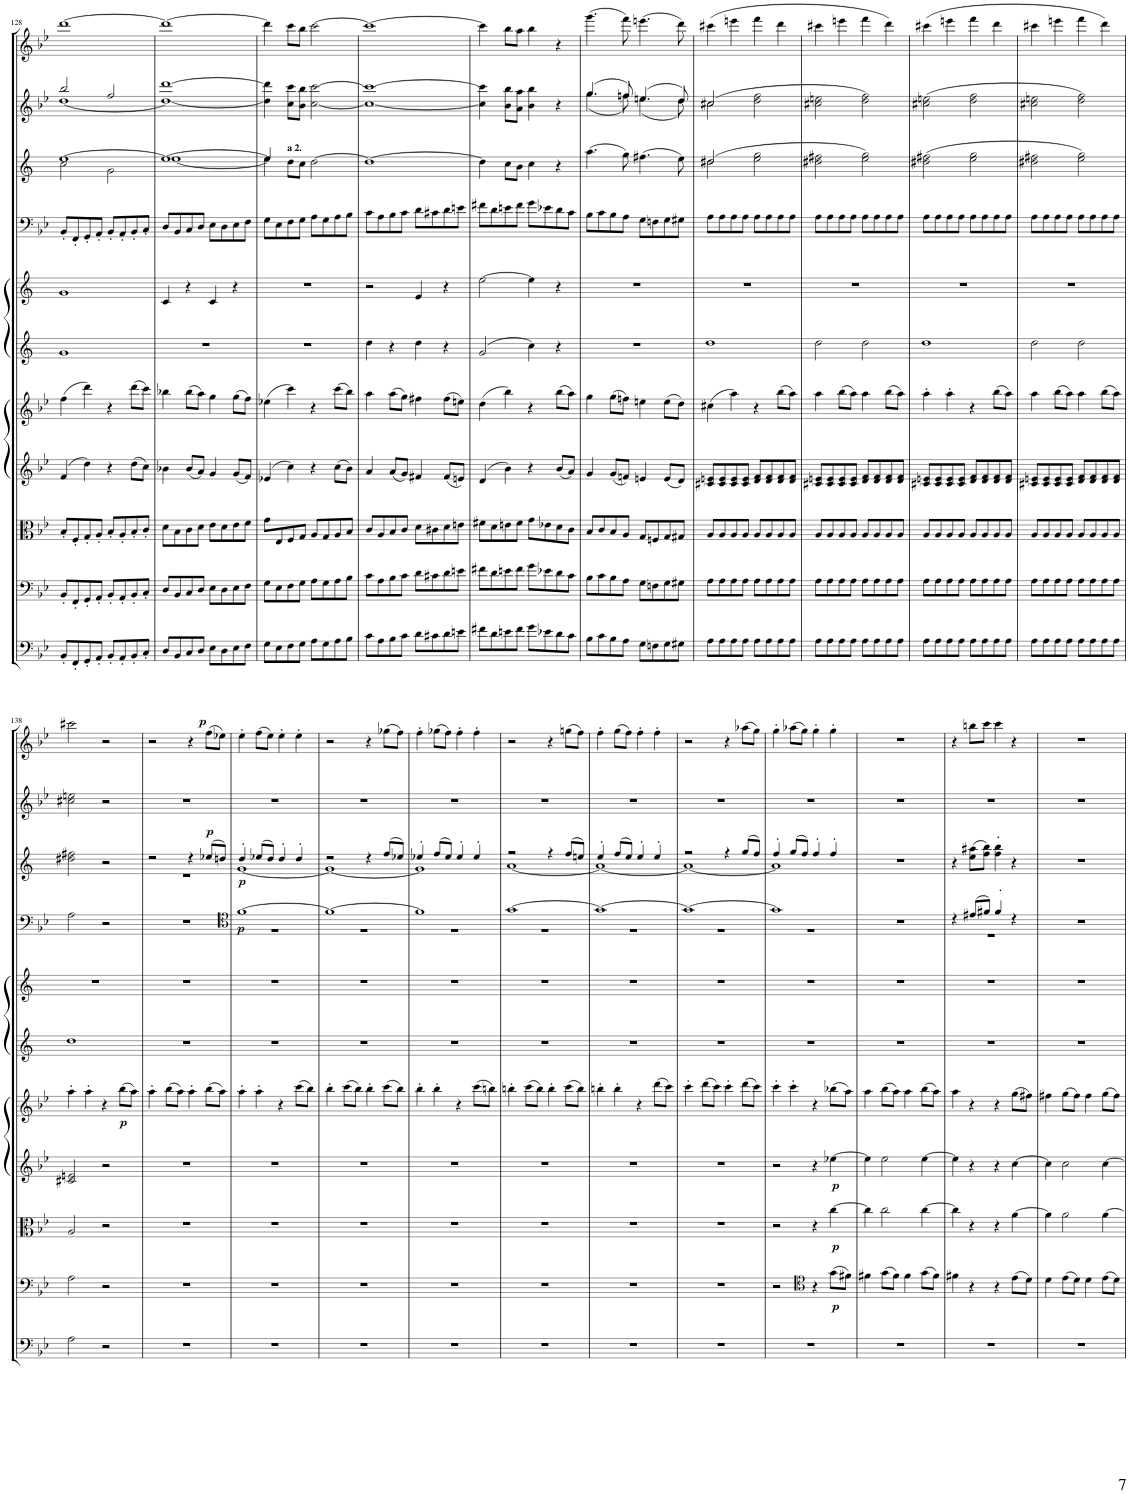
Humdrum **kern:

**kern	**kern	**dynam	**kern	**dynam	**kern	**dynam	**kern	**dynam	**kern	**kern	**kern	**dynam	**kern	**dynam	**kern	**kern	**dynam
*part11	*part10	*part10	*part9	*part9	*part8	*part8	*part7	*part7	*part6	*part5	*part4	*part4	*part3	*part3	*part2	*part1	*part1
*staff11	*staff10	*staff10	*staff9	*staff9	*staff8	*staff8	*staff7	*staff7	*staff6	*staff5	*staff4	*staff4	*staff3	*staff3	*staff2	*staff1	*staff1
*I"Contrabasso.	*I"Violoncello.	*	*I"Viola.	*	*I"Violino II.	*	*I"Violino I.	*	*I"Corno in G.	*I"Corno in B.	*I"Fagotti.	*	*I"Clarinetti in B.	*	*I"Oboi.	*I"Flauto.	*
*	*	*	*	*	*	*	*	*	*	*	*	*	*I'Cl	*	*I'Ob	*I'Fl	*
!!LO:PB:g=z
*clefF4	*clefF4	*	*clefC3	*	*clefG2	*	*clefG2	*	*clefG2	*clefG2	*clefF4	*	*clefG2	*	*clefG2	*clefG2	*
*Trd7c12	*	*	*	*	*	*	*	*	*Trd3c5	*Trd1c2	*	*	*Trd1c2	*	*	*	*
*k[b-e-]	*k[b-e-]	*	*k[b-e-]	*	*k[b-e-]	*	*k[b-e-]	*	*k[b-e-a-]	*k[]	*k[b-e-]	*	*k[]	*	*k[b-e-]	*k[b-e-]	*
*M2/2	*M2/2	*	*M2/2	*	*M2/2	*	*M2/2	*	*M2/2	*M2/2	*M2/2	*	*M2/2	*	*M2/2	*M2/2	*
*met(c|)	*met(c|)	*	*met(c|)	*	*met(c|)	*	*met(c|)	*	*met(c|)	*met(c|)	*met(c|)	*	*met(c|)	*	*met(c|)	*met(c|)	*
=128	=128	=128	=128	=128	=128	=128	=128	=128	=128	=128	=128	=128	=128	=128	=128	=128	=128
*	*	*	*	*	*	*	*	*	*	*	*	*	*^	*	*^	*	*
8BB-'/L	8BB-'/L	.	8B-'/L	.	(4f/	.	(4ff\	.	1g	1g'~	8BB-'/L	.	[1ee	2cc\	.	2bb-/	[1dd	[1ddd	.
8FF'/	8FF'/	.	8F'/	.	.	.	.	.	.	.	8FF'/	.	.	.	.	.	.	.	.
8GG'/	8GG'/	.	8G'/	.	4dd\)	.	4ddd\)	.	.	.	8GG'/	.	.	.	.	.	.	.	.
8AA'/J	8AA'/J	.	8A'/J	.	.	.	.	.	.	.	8AA'/J	.	.	.	.	.	.	.	.
8BB-'/L	8BB-'/L	.	8B-'/L	.	4r	.	4r	.	.	.	8BB-'/L	.	.	2g\	.	2ff/	.	.	.
8AA'/	8AA'/	.	8A'/	.	.	.	.	.	.	.	8AA'/	.	.	.	.	.	.	.	.
8BB-'/	8BB-'/	.	8B-'/	.	(8dd\L	.	(8ddd\L	.	.	.	8BB-'/	.	.	.	.	.	.	.	.
8C'/J	8C'/J	.	8c'/J	.	8cc\J)	.	8ccc\J)	.	.	.	8C'/J	.	.	.	.	.	.	.	.
=129	=129	=129	=129	=129	=129	=129	=129	=129	=129	=129	=129	=129	=129	=129	=129	=129	=129	=129	=129
8D'/L	8D'/L	.	8d'\L	.	4b-X'~\	.	4bb-X'~\	.	1r	4c/	8D'/L	.	1ee_	[1ee	.	[1ddd	1dd_	1ddd_	.
8BB-'/	8BB-'/	.	8B-'\	.	.	.	.	.	.	.	8BB-'/	.	.	.	.	.	.	.	.
8C'/	8C'/	.	8c'\	.	(8b-/L	.	(8bb-\L	.	.	4r	8C'/	.	.	.	.	.	.	.	.
8D'/J	8D'/J	.	8d'\J	.	8a/J)	.	8aa\J)	.	.	.	8D'/J	.	.	.	.	.	.	.	.
8E-'\L	8E-'\L	.	8e-'\L	.	4g'~/	.	4gg'~\	.	.	4c/	8E-'\L	.	.	.	.	.	.	.	.
8D'\	8D'\	.	8d'\	.	.	.	.	.	.	.	8D'\	.	.	.	.	.	.	.	.
8E-'\	8E-'\	.	8e-'\	.	(8g/L	.	(8gg\L	.	.	4r	8E-'\	.	.	.	.	.	.	.	.
8F'\J	8F'\J	.	8f'\J	.	8f/J)	.	8ff\J)	.	.	.	8F'\J	.	.	.	.	.	.	.	.
*	*	*	*	*	*	*	*	*	*	*	*	*	*	*	*	*v	*v	*	*
=130	=130	=130	=130	=130	=130	=130	=130	=130	=130	=130	=130	=130	=130	=130	=130	=130	=130	=130
8G'\L	8G'\L	.	8g'\L	.	(4e-X/	.	(4ee-X\	.	1r	1r	8G'\L	.	4ee'/]	4ee'\]	.	4dd\]' 4ddd\]'	4ddd'\]	.
8E-'\	8E-'\	.	8E-'/	.	.	.	.	.	.	.	8E-'\	.	.	.	.	.	.	.
!	!	!	!	!	!	!	!	!	!	!	!	!	!LO:TX:a:B:t=a 2.	!	!	!	!	!
8F'\	8F'\	.	8F'/	.	4cc\)	.	4ccc\)	.	.	.	8F'\	.	8dd'\L	2.ryy	.	8cc\' 8ccc\'L	8ccc'\L	.
8G'\J	8G'\J	.	8G'/J	.	.	.	.	.	.	.	8G'\J	.	8cc'\J	.	.	8b-\' 8bb-\'J	8bb-'\J	.
8A'\L	8A'\L	.	8A'/L	.	4r	.	4r	.	.	.	8A'\L	.	[>2dd\	.	.	[2cc\ [2ccc\	[2ccc\	.
8G'\	8G'\	.	8G'/	.	.	.	.	.	.	.	8G'\	.	.	.	.	.	.	.
8A'\	8A'\	.	8A'/	.	(8cc\L	.	(8ccc\L	.	.	.	8A'\	.	.	.	.	.	.	.
8B-'\J	8B-'\J	.	8B-'/J	.	8b-\J)	.	8bb-\J)	.	.	.	8B-'\J	.	.	.	.	.	.	.
*	*	*	*	*	*	*	*	*	*	*	*	*	*v	*v	*	*	*	*
=131	=131	=131	=131	=131	=131	=131	=131	=131	=131	=131	=131	=131	=131	=131	=131	=131	=131
8c'\L	8c'\L	.	8c'/L	.	4a'~/	.	4aa'~\	.	4dd\	2r	8c'\L	.	1dd_	.	1cc_ 1ccc_	1ccc_	.
8A'\	8A'\	.	8A'/	.	.	.	.	.	.	.	8A'\	.	.	.	.	.	.
8B-'\	8B-'\	.	8B-'/	.	(8a/L	.	(8aa\L	.	4r	.	8B-'\	.	.	.	.	.	.
8c'\J	8c'\J	.	8c'/J	.	8g/J)	.	8gg\J)	.	.	.	8c'\J	.	.	.	.	.	.
8d'\L	8d'\L	.	8d'\L	.	4f#X'~/	.	4ff#X'~\	.	4dd\	4e/	8d'\L	.	.	.	.	.	.
8c#X'\	8c#X'\	.	8c#X'\	.	.	.	.	.	.	.	8c#X'\	.	.	.	.	.	.
8d'\	8d'\	.	8d'\	.	(8f#/L	.	(8ff#\L	.	4r	4r	8d'\	.	.	.	.	.	.
8en'\J	8en'\J	.	8en'\J	.	8en/J)	.	8een\J)	.	.	.	8en'\J	.	.	.	.	.	.
=132	=132	=132	=132	=132	=132	=132	=132	=132	=132	=132	=132	=132	=132	=132	=132	=132	=132
8f#X'\L	8f#X'\L	.	8f#X'\L	.	(4d/	.	(4dd\	.	(2g/	[2ee\	8f#X'\L	.	4dd'\]	.	4cc\]' 4ccc\]'	4ccc'\]	.
8d'\	8d'\	.	8d'\	.	.	.	.	.	.	.	8d'\	.	.	.	.	.	.
8en'\	8en'\	.	8en'\	.	4b-\)	.	4bb-\)	.	.	.	8en'\	.	8cc'\L	.	8b-\' 8bb-\'L	8bb-'\L	.
8f#'\J	8f#'\J	.	8f#'\J	.	.	.	.	.	.	.	8f#'\J	.	8b'\J	.	8a\' 8aa\'J	8aa'\J	.
8g'\L	8g'\L	.	8g'\L	.	4r	.	4r	.	4cc\)	4ee\]	8g'\L	.	4cc\	.	4b-\ 4bb-\	4bb-\	.
8e-X'\	8e-X'\	.	8e-X'\	.	.	.	.	.	.	.	8e-X'\	.	.	.	.	.	.
8d'\	8d'\	.	8d'\	.	(8b-/L	.	(8bb-\L	.	4r	4r	8d'\	.	4r	.	4r	4r	.
8c'\J	8c'\J	.	8c'\J	.	8a/J)	.	8aa\J)	.	.	.	8c'\J	.	.	.	.	.	.
=133	=133	=133	=133	=133	=133	=133	=133	=133	=133	=133	=133	=133	=133	=133	=133	=133	=133
*	*	*	*	*	*	*	*	*	*	*	*	*	*	*	*^	*	*
8B-'\L	8B-'\L	.	8B-'/L	.	4g'~/	.	4gg'~\	.	1r	1r	8B-'\L	.	(4.aa\	.	(4.gg/	(4.gg\	(4.ggg\	.
8c'\	8c'\	.	8c'/	.	.	.	.	.	.	.	8c'\	.	.	.	.	.	.	.
8B-'\	8B-'\	.	8B-'/	.	(8g/L	.	(8gg\L	.	.	.	8B-'\	.	.	.	.	.	.	.
8A'\J	8A'\J	.	8A'/J	.	8fn/J)	.	8ffn\J)	.	.	.	8A'\J	.	8gg\)	.	8ff/)	8ffn\)	8fff\)	.
8G'\L	8G'\L	.	8G'/L	.	4en'~/	.	4een'~\	.	.	.	8G'\L	.	(4.ff#X\	.	(4.een/	(4.ee\	(4.eeen\	.
8Fn'\	8Fn'\	.	8Fn'/	.	.	.	.	.	.	.	8Fn'\	.	.	.	.	.	.	.
8G'\	8G'\	.	8G'/	.	(8e/L	.	(8ee\L	.	.	.	8G'\	.	.	.	.	.	.	.
8G#X'\J	8G#X'\J	.	8G#X'/J	.	8d/J)	.	8dd\J)	.	.	.	8G#X'\J	.	8ee\)	.	8dd/)	8dd\)	8ddd\)	.
=134	=134	=134	=134	=134	=134	=134	=134	=134	=134	=134	=134	=134	=134	=134	=134	=134	=134	=134
*	*	*	*	*	*	*	*	*	*	*	*	*	*^	*	*	*	*	*
8A'\L	8A'\L	.	8A'/L	.	8c#X/' 8en/'L	.	(4cc#X\	.	1dd	1r	8A'\L	.	(2dd#X/	2dd#\	.	(2cc#X/	2cc#\	(4ccc#X\	.
8A'\	8A'\	.	8A'/	.	8c#/' 8e/'	.	.	.	.	.	8A'\	.	.	.	.	.	.	.	.
8A'\	8A'\	.	8A'/	.	8c#/' 8e/'	.	4aa\)	.	.	.	8A'\	.	.	.	.	.	.	4eeen\	.
8A'\J	8A'\J	.	8A'/J	.	8c#/' 8e/'J	.	.	.	.	.	8A'\J	.	.	.	.	.	.	.	.
8A'\L	8A'\L	.	8A'/L	.	8d/' 8f/'L	.	4r	.	.	.	8A'\L	.	2ee\ 2gg\	2ryy	.	2dd\ 2ff\	2ryy	4fff\	.
8A'\	8A'\	.	8A'/	.	8d/' 8f/'	.	.	.	.	.	8A'\	.	.	.	.	.	.	.	.
8A'\	8A'\	.	8A'/	.	8d/' 8f/'	.	(8bb-\L	.	.	.	8A'\	.	.	.	.	.	.	4ddd\	.
8A'\J	8A'\J	.	8A'/J	.	8d/' 8f/'J	.	8aa\J)	.	.	.	8A'\J	.	.	.	.	.	.	.	.
*	*	*	*	*	*	*	*	*	*	*	*	*	*v	*v	*	*	*	*	*
*	*	*	*	*	*	*	*	*	*	*	*	*	*	*	*v	*v	*	*
=135	=135	=135	=135	=135	=135	=135	=135	=135	=135	=135	=135	=135	=135	=135	=135	=135	=135
8A'\L	8A'\L	.	8A'/L	.	8c#X/' 8en/'L	.	4aa'~\	.	2dd\	1r	8A'\L	.	2dd#X\ 2ff#X\	.	2cc#X\ 2een\	4ccc#X\	.
8A'\	8A'\	.	8A'/	.	8c#/' 8e/'	.	.	.	.	.	8A'\	.	.	.	.	.	.
8A'\	8A'\	.	8A'/	.	8c#/' 8e/'	.	(8bb-\L	.	.	.	8A'\	.	.	.	.	4eeen\	.
8A'\J	8A'\J	.	8A'/J	.	8c#/' 8e/'J	.	8aa\J)	.	.	.	8A'\J	.	.	.	.	.	.
8A'\L	8A'\L	.	8A'/L	.	8d/' 8f/'L	.	4aa'~\	.	2dd\	.	8A'\L	.	2ee\ 2gg\)	.	2dd\ 2ff\)	4fff\	.
8A'\	8A'\	.	8A'/	.	8d/' 8f/'	.	.	.	.	.	8A'\	.	.	.	.	.	.
8A'\	8A'\	.	8A'/	.	8d/' 8f/'	.	(8bb-\L	.	.	.	8A'\	.	.	.	.	4ddd\)	.
8A'\J	8A'\J	.	8A'/J	.	8d/' 8f/'J	.	8aa\J)	.	.	.	8A'\J	.	.	.	.	.	.
=136	=136	=136	=136	=136	=136	=136	=136	=136	=136	=136	=136	=136	=136	=136	=136	=136	=136
8A'\L	8A'\L	.	8A'/L	.	8c#X/' 8en/'L	.	4aa'\	.	1dd	1r	8A'\L	.	(2dd#X\ 2ff#X\	.	(2cc#X\ 2een\	(4ccc#X\	.
8A'\	8A'\	.	8A'/	.	8c#/' 8e/'	.	.	.	.	.	8A'\	.	.	.	.	.	.
8A'\	8A'\	.	8A'/	.	8c#/' 8e/'	.	4aa'\	.	.	.	8A'\	.	.	.	.	4eeen\	.
8A'\J	8A'\J	.	8A'/J	.	8c#/' 8e/'J	.	.	.	.	.	8A'\J	.	.	.	.	.	.
8A'\L	8A'\L	.	8A'/L	.	8d/' 8f/'L	.	4r	.	.	.	8A'\L	.	2ee\ 2gg\	.	2dd\ 2ff\	4fff\	.
8A'\	8A'\	.	8A'/	.	8d/' 8f/'	.	.	.	.	.	8A'\	.	.	.	.	.	.
8A'\	8A'\	.	8A'/	.	8d/' 8f/'	.	(8bb-\L	.	.	.	8A'\	.	.	.	.	4ddd\	.
8A'\J	8A'\J	.	8A'/J	.	8d/' 8f/'J	.	8aa\J)	.	.	.	8A'\J	.	.	.	.	.	.
=137	=137	=137	=137	=137	=137	=137	=137	=137	=137	=137	=137	=137	=137	=137	=137	=137	=137
8A'\L	8A'\L	.	8A'/L	.	8c#X/' 8en/'L	.	4aa'~\	.	2dd\	1r	8A'\L	.	2dd#X\ 2ff#X\	.	2cc#X\ 2een\	4ccc#X\	.
8A'\	8A'\	.	8A'/	.	8c#/' 8e/'	.	.	.	.	.	8A'\	.	.	.	.	.	.
8A'\	8A'\	.	8A'/	.	8c#/' 8e/'	.	(8bb-\L	.	.	.	8A'\	.	.	.	.	4eeen\	.
8A'\J	8A'\J	.	8A'/J	.	8c#/' 8e/'J	.	8aa\J)	.	.	.	8A'\J	.	.	.	.	.	.
8A'\L	8A'\L	.	8A'/L	.	8d/' 8f/'L	.	4aa'~\	.	2dd\	.	8A'\L	.	2ee\ 2gg\)	.	2dd\ 2ff\)	4fff\	.
8A'\	8A'\	.	8A'/	.	8d/' 8f/'	.	.	.	.	.	8A'\	.	.	.	.	.	.
8A'\	8A'\	.	8A'/	.	8d/' 8f/'	.	(8bb-\L	.	.	.	8A'\	.	.	.	.	4ddd\)	.
8A'\J	8A'\J	.	8A'/J	.	8d/' 8f/'J	.	8aa\J)	.	.	.	8A'\J	.	.	.	.	.	.
!!LO:LB:g=z
=138	=138	=138	=138	=138	=138	=138	=138	=138	=138	=138	=138	=138	=138	=138	=138	=138	=138
2A\	2A\	.	2A/	.	2c#X/ 2en/	.	4aa'\	.	1dd	1r	2A\	.	2dd#X\ 2ff#X\	.	2cc#X\ 2een\	2ccc#X\	.
.	.	.	.	.	.	.	4aa'\	.	.	.	.	.	.	.	.	.	.
2r	2r	.	2r	.	2r	.	4r	.	.	.	2r	.	2r	.	2r	2r	.
!	!	!	!	!	!	!	!	!LO:DY:b	!	!	!	!	!	!	!	!	!
.	.	.	.	.	.	.	(8bb-\L	p	.	.	.	.	.	.	.	.	.
.	.	.	.	.	.	.	8aa\J)	.	.	.	.	.	.	.	.	.	.
=139	=139	=139	=139	=139	=139	=139	=139	=139	=139	=139	=139	=139	=139	=139	=139	=139	=139
*	*	*	*	*	*	*	*	*	*	*	*	*	*^	*	*	*	*
1r	1r	.	1r	.	1r	.	4aa'\	.	1r	1r	1r	.	2r	1r	.	1r	2r	.
.	.	.	.	.	.	.	(8bb-\L	.	.	.	.	.	.	.	.	.	.	.
.	.	.	.	.	.	.	8aa\J)	.	.	.	.	.	.	.	.	.	.	.
.	.	.	.	.	.	.	4aa'\	.	.	.	.	.	4r	.	.	.	4r	.
!	!	!	!	!	!	!	!	!	!	!	!	!	!	!	!LO:DY:a	!	!	!LO:DY:a
.	.	.	.	.	.	.	(8bb-\L	.	.	.	.	.	(8ee-X/L	.	p	.	(8ff\L	p
.	.	.	.	.	.	.	8aa\J)	.	.	.	.	.	8ddn/J)	.	.	.	8ee-X\J)	.
=140	=140	=140	=140	=140	=140	=140	=140	=140	=140	=140	=140	=140	=140	=140	=140	=140	=140	=140
*	*	*	*	*	*	*	*	*	*	*	*clefC4	*	*	*	*	*	*	*
*	*	*	*	*	*	*	*	*	*	*	*^	*	*	*	*	*	*	*
!	!	!	!	!	!	!	!	!	!	!	!	!	!LO:DY:a	!	!	!LO:DY:b	!	!	!
1r	1r	.	1r	.	1r	.	4aa'\	.	1r	1r	[1f	1r	p	4dd'/	[1g	p	1r	4ee-'\	.
.	.	.	.	.	.	.	4aa'\	.	.	.	.	.	.	(8ee-X/L	.	.	.	(8ff\L	.
.	.	.	.	.	.	.	.	.	.	.	.	.	.	8dd/J)	.	.	.	8ee-\J)	.
.	.	.	.	.	.	.	4r	.	.	.	.	.	.	4dd'/	.	.	.	4ee-'\	.
.	.	.	.	.	.	.	(8ccc\L	.	.	.	.	.	.	4dd'/	.	.	.	4ee-'\	.
.	.	.	.	.	.	.	8bb-\J)	.	.	.	.	.	.	.	.	.	.	.	.
=141	=141	=141	=141	=141	=141	=141	=141	=141	=141	=141	=141	=141	=141	=141	=141	=141	=141	=141	=141
1r	1r	.	1r	.	1r	.	4bb-'\	.	1r	1r	1f_	1r	.	2r	1g_	.	1r	2r	.
.	.	.	.	.	.	.	(8ccc\L	.	.	.	.	.	.	.	.	.	.	.	.
.	.	.	.	.	.	.	8bb-\J)	.	.	.	.	.	.	.	.	.	.	.	.
.	.	.	.	.	.	.	4bb-'\	.	.	.	.	.	.	4r	.	.	.	4r	.
.	.	.	.	.	.	.	(8ccc\L	.	.	.	.	.	.	(8ff/L	.	.	.	(8gg-X\L	.
.	.	.	.	.	.	.	8bb-\J)	.	.	.	.	.	.	8ee-X/J)	.	.	.	8ff\J)	.
=142	=142	=142	=142	=142	=142	=142	=142	=142	=142	=142	=142	=142	=142	=142	=142	=142	=142	=142	=142
1r	1r	.	1r	.	1r	.	4bb-'\	.	1r	1r	1f]	1r	.	4ee-X'/	1g]	.	1r	4ff'\	.
.	.	.	.	.	.	.	4bb-'\	.	.	.	.	.	.	(8ff/L	.	.	.	(8gg-X\L	.
.	.	.	.	.	.	.	.	.	.	.	.	.	.	8ee-/J)	.	.	.	8ff\J)	.
.	.	.	.	.	.	.	4r	.	.	.	.	.	.	4ee-'/	.	.	.	4ff'\	.
.	.	.	.	.	.	.	(8ccc\L	.	.	.	.	.	.	4ee-'/	.	.	.	4ff'\	.
.	.	.	.	.	.	.	8bbn\J)	.	.	.	.	.	.	.	.	.	.	.	.
=143	=143	=143	=143	=143	=143	=143	=143	=143	=143	=143	=143	=143	=143	=143	=143	=143	=143	=143	=143
1r	1r	.	1r	.	1r	.	4bbn'\	.	1r	1r	[1g	1r	.	2r	[1a	.	1r	2r	.
.	.	.	.	.	.	.	(8ccc\L	.	.	.	.	.	.	.	.	.	.	.	.
.	.	.	.	.	.	.	8bb\J)	.	.	.	.	.	.	.	.	.	.	.	.
.	.	.	.	.	.	.	4bb'\	.	.	.	.	.	.	4r	.	.	.	4r	.
.	.	.	.	.	.	.	(8ccc\L	.	.	.	.	.	.	(8ff/L	.	.	.	(8ggn\L	.
.	.	.	.	.	.	.	8bb\J)	.	.	.	.	.	.	8een/J)	.	.	.	8ff\J)	.
=144	=144	=144	=144	=144	=144	=144	=144	=144	=144	=144	=144	=144	=144	=144	=144	=144	=144	=144	=144
1r	1r	.	1r	.	1r	.	4bbn'\	.	1r	1r	1g_	1r	.	4ee'/	1a_	.	1r	4ff'\	.
.	.	.	.	.	.	.	4bb'\	.	.	.	.	.	.	(8ff/L	.	.	.	(8gg\L	.
.	.	.	.	.	.	.	.	.	.	.	.	.	.	8ee/J)	.	.	.	8ff\J)	.
.	.	.	.	.	.	.	4r	.	.	.	.	.	.	4ee'/	.	.	.	4ff'\	.
.	.	.	.	.	.	.	(8ddd\L	.	.	.	.	.	.	4ee'/	.	.	.	4ff'\	.
.	.	.	.	.	.	.	8ccc\J)	.	.	.	.	.	.	.	.	.	.	.	.
=145	=145	=145	=145	=145	=145	=145	=145	=145	=145	=145	=145	=145	=145	=145	=145	=145	=145	=145	=145
1r	1r	.	1r	.	1r	.	4ccc'\	.	1r	1r	1g_	1r	.	2r	1a_	.	1r	2r	.
.	.	.	.	.	.	.	(8ddd\L	.	.	.	.	.	.	.	.	.	.	.	.
.	.	.	.	.	.	.	8ccc\J)	.	.	.	.	.	.	.	.	.	.	.	.
.	.	.	.	.	.	.	4ccc'\	.	.	.	.	.	.	4r	.	.	.	4r	.
.	.	.	.	.	.	.	(8ddd\L	.	.	.	.	.	.	(8gg/L	.	.	.	(8aa-X\L	.
.	.	.	.	.	.	.	8ccc\J)	.	.	.	.	.	.	8ff/J)	.	.	.	8gg\J)	.
=146	=146	=146	=146	=146	=146	=146	=146	=146	=146	=146	=146	=146	=146	=146	=146	=146	=146	=146	=146
1r	2r	.	2r	.	2r	.	4ccc'\	.	1r	1r	1g]	1r	.	4ff'/	1a]	.	1r	4gg'\	.
.	.	.	.	.	.	.	4ccc'\	.	.	.	.	.	.	(8gg/L	.	.	.	(8aa-X\L	.
.	.	.	.	.	.	.	.	.	.	.	.	.	.	8ff/J)	.	.	.	8gg\J)	.
*	*clefC4	*	*	*	*	*	*	*	*	*	*	*	*	*	*	*	*	*	*
.	4r	.	4r	.	4r	.	4r	.	.	.	.	.	.	4ff'/	.	.	.	4gg'\	.
!	!	!LO:DY:b	!	!LO:DY:b	!	!LO:DY:b	!	!	!	!	!	!	!	!	!	!	!	!	!
.	(8g\L	p	[4cc\	p	[4ee-X\	p	(8bb-X\L	.	.	.	.	.	.	4ff'/	.	.	.	4gg'\	.
.	8f#X\J)	.	.	.	.	.	8aa\J)	.	.	.	.	.	.	.	.	.	.	.	.
*	*	*	*	*	*	*	*	*	*	*	*v	*v	*	*	*	*	*	*	*
*	*	*	*	*	*	*	*	*	*	*	*	*	*v	*v	*	*	*	*
=147	=147	=147	=147	=147	=147	=147	=147	=147	=147	=147	=147	=147	=147	=147	=147	=147	=147
1r	4f#X'\	.	4cc'\]	.	4ee-'\]	.	4aa'\	.	1r	1r	1r	.	1r	.	1r	1r	.
.	(8g\L	.	2cc'~\	.	2ee-'~\	.	(8bb-\L	.	.	.	.	.	.	.	.	.	.
.	8f#\J)	.	.	.	.	.	8aa\J)	.	.	.	.	.	.	.	.	.	.
.	4f#'\	.	.	.	.	.	4aa'\	.	.	.	.	.	.	.	.	.	.
.	(8g\L	.	[4cc\	.	[4ee-\	.	(8bb-\L	.	.	.	.	.	.	.	.	.	.
.	8f#\J)	.	.	.	.	.	8aa\J)	.	.	.	.	.	.	.	.	.	.
=148	=148	=148	=148	=148	=148	=148	=148	=148	=148	=148	=148	=148	=148	=148	=148	=148	=148
*	*	*	*	*	*	*	*	*	*	*	*^	*	*	*	*	*	*
1r	4f#X\	.	4cc'\]	.	4ee-'\]	.	4aa\	.	1r	1r	4r	1r	.	4r	.	1r	4r	.
.	4r	.	4r	.	4r	.	4r	.	.	.	(8e#X/L	.	.	(8ee\ 8aa#X\L	.	.	8bbn\L	.
.	.	.	.	.	.	.	.	.	.	.	8f#X/J)	.	.	8ff\ 8bb\J)	.	.	8ccc\J	.
!	!	!	!	!	!	!	!	!	!	!	!	!	!	!LO:TX:a:B:t=.	!	!	!	!
!	!	!	!	!	!	!	!	!	!	!	!LO:TX:a:B:t=.	!	!	!	!	!	!	!
.	4r	.	4r	.	4r	.	4r	.	.	.	4f#/	.	.	4ff\ 4bb\	.	.	4ccc\	.
.	(8e-\L	.	[4a\	.	[4cc\	.	(8gg\L	.	.	.	4r	.	.	4r	.	.	4r	.
.	8d\J)	.	.	.	.	.	8ff#X\J)	.	.	.	.	.	.	.	.	.	.	.
*	*	*	*	*	*	*	*	*	*	*	*v	*v	*	*	*	*	*	*
=149	=149	=149	=149	=149	=149	=149	=149	=149	=149	=149	=149	=149	=149	=149	=149	=149	=149
1r	4d'\	.	4a'\]	.	4cc'\]	.	4ff#X'\	.	1r	1r	1r	.	1r	.	1r	1r	.
.	(8e-\L	.	2a'~\	.	2cc'~\	.	(8gg\L	.	.	.	.	.	.	.	.	.	.
.	8d\J)	.	.	.	.	.	8ff#\J)	.	.	.	.	.	.	.	.	.	.
.	4d'\	.	.	.	.	.	4ff#'\	.	.	.	.	.	.	.	.	.	.
.	(8e-\L	.	[4a\	.	[4cc\	.	(8gg\L	.	.	.	.	.	.	.	.	.	.
.	8d\J)	.	.	.	.	.	8ff#\J)	.	.	.	.	.	.	.	.	.	.
=	=	=	=	=	=	=	=	=	=	=	=	=	=	=	=	=	=
*-	*-	*-	*-	*-	*-	*-	*-	*-	*-	*-	*-	*-	*-	*-	*-	*-	*-
